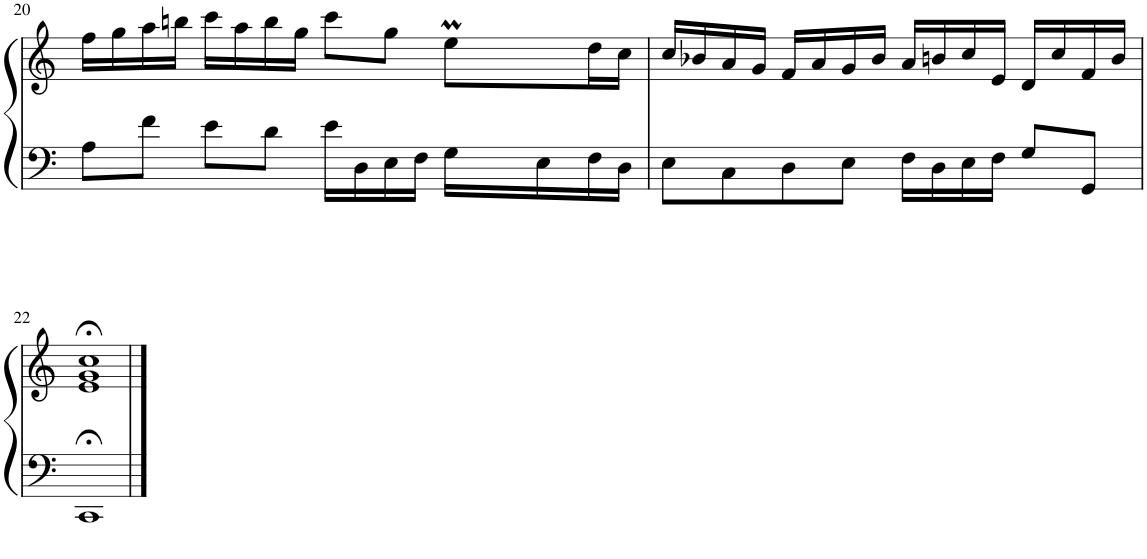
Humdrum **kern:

**kern	**kern
*part1	*part1
*staff2	*staff1
*I"Piano	*
*I'Pno	*
!!LO:PB:g=z
*clefF4	*clefG2
*k[]	*k[]
*M4/4	*M4/4
*met(c)	*met(c)
=20	=20
*	*^
8A\L	16ff\LL	2.ryy
.	16gg\	.
8f\J	16aa\	.
.	16bbn\JJ	.
8e\L	16ccc\LL	.
.	16aa\	.
8d\J	16bb\	.
.	16gg\JJ	.
16e\LL	8ccc\L	.
16D\	.	.
16E\	8gg\J	.
16F\JJ	.	.
16G\LL	8eem\L	64ff!
.	.	64ee!
.	.	64ff!
.	.	64ee!
16E\	.	64ff!
.	.	32.ee!
16F\	16dd\L	8ryy
16D\JJ	16cc\JJ	.
*	*v	*v
=21	=21
8E\L	16cc/LL
.	16b-X/
8C\	16a/
.	16g/JJ
8D\	16f/LL
.	16a/
8E\J	16g/
.	16b-/JJ
16F\LL	16a/LL
16D\	16bn/
16E\	16cc/
16F\JJ	16e/JJ
8G/L	16d/LL
.	16cc/
8GG/J	16f/
.	16b/JJ
!!LO:LB:g=z
=22	=22
1CC;<	1e;< 1g;< 1cc;<
==	==
*-	*-
